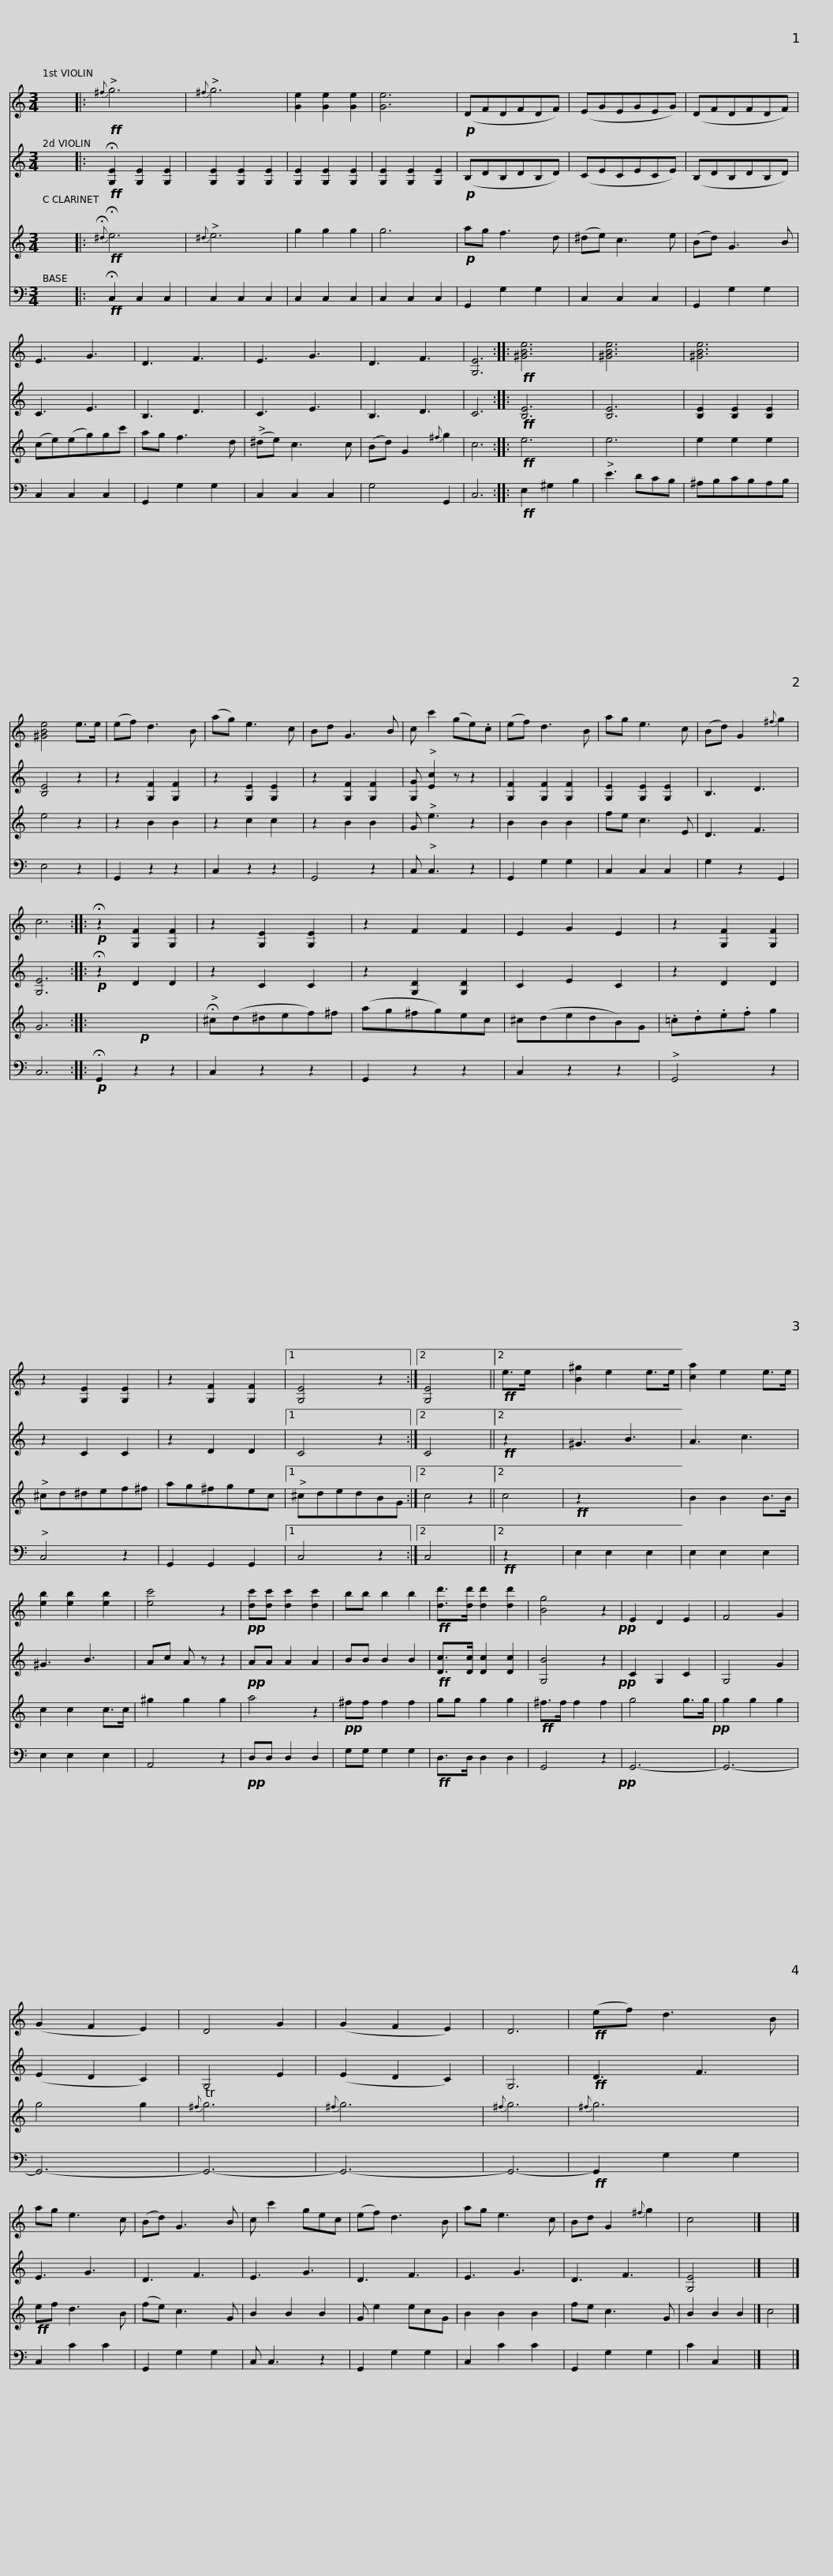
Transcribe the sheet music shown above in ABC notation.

X:1
%%score 1 2 3 4
L:1/8
M:3/4
I:linebreak $
K:C
V:1 treble
V:2 treble
V:3 treble
V:4 bass
V:1
 x6 |:!ff!{^f} g6 |{^f} g6 | [Ge]2 [Ge]2 [Ge]2 | [Ge]6 | %5
!p! (DFDFDF) | (EGEGEG) | (DFDFDF) |$ E3 G3 | D3 F3 | %10
 E3 G3 | D3 F3 | [G,E]6 ::!ff! [^GBe]6 | [^GBe]6 | %15
 [^GBe]6 |$ [^GBe]4 e>e | (ef) d3 B | (ag) e3 c | Bd G3 B | %20
 c c'2 (ge).c | (ef) d3 B | ag e3 c | (Bd) G2{^f} g2 |$ c6 :: %25
!p! !fermata!z2 [G,F]2 [G,F]2 | z2 [G,E]2 [G,E]2 | z2 F2 F2 | E2 G2 E2 | z2 [G,F]2 [G,F]2 | %30
 z2 [G,E]2 [G,E]2 |$ z2 [G,F]2 [G,F]2 |1 [G,E]4 z2 :|2 [G,E]4 x2 ||2!ff! e>e x2 | %35
 [B^g]2 e2 e>e | [ca]2 e2 e>e | [eb]2 [eb]2 [eb]2 | [ec']4 z2 |$!pp! [dc'][dc'] [dc']2 [dc']2 | %40
 bb b2 b2 |!ff! [dd']>[dd'] [dd']2 [dd']2 | [Bg]4 z2!pp! | E2 D2 E2 | F4 G2 | %45
 (G2 F2 E2) | D4 G2 | (G2 F2 E2) |$ D6 |!ff! (ef) d3 B | %50
 ag e3 c | (Bd) G3 B | c c'2 gec | (ef) d3 B | ag e3 c |$ %55
 Bd G2{^f} g2 | c4 x2 |] x4 |] %58
V:2
 x6 |:!ff! !fermata![G,E]2 [G,E]2 [G,E]2 | [G,E]2 [G,E]2 [G,E]2 | [G,E]2 [G,E]2 [G,E]2 | [G,E]2 [G,E]2 [G,E]2 | %5
!p! (B,DB,DB,D) | (CECECE) | (B,DB,DB,D) |$ C3 E3 | B,3 D3 | %10
 C3 E3 | B,3 D3 | C6 ::!ff! [B,E]6 | [B,E]6 | %15
 [B,E]2 [B,E]2 [B,E]2 |$ [B,E]4 z2 | z2 [G,F]2 [G,F]2 | z2 [G,E]2 [G,E]2 | z2 [G,F]2 [G,F]2 | %20
 [G,G] [Ec]2 z z2 | [G,F]2 [G,F]2 [G,F]2 | [G,E]2 [G,E]2 [G,E]2 | B,3 D3 |$ [G,E]6 :: %25
!p! !fermata!z2 D2 D2 | z2 C2 C2 | z2 [G,D]2 [G,D]2 | C2 E2 C2 | z2 D2 D2 | %30
 z2 C2 C2 |$ z2 D2 D2 |1 C4 z2 :|2 C4 x2 ||2!ff! z2 x2 | %35
 ^G3 B3 | A3 c3 | ^G3 B3 | Ac A z z2 |$!pp! AA A2 A2 | %40
 BB B2 B2 |!ff! [Dc]>[Dc] [Dc]2 [Dc]2 | [G,B]4 z2!pp! | C2 G,2 C2 | G,4 G2 | %45
 (E2 D2 C2) | G,4 E2 | (E2 D2 C2) |$ G,6 |!ff! D3 F3 | %50
 E3 G3 | D3 F3 | E3 G3 | D3 F3 | E3 G3 |$ %55
 D3 F3 | [G,E]4 x2 |] x4 |] %58
V:3
 x6 |:!ff!{!fermata!^d} !fermata!e6 |{^d} e6 | g2 g2 g2 | g6 | %5
!p! ag f3 d | (^de) c3 e | (Bd) G3 B |$ (ce)(eg)gc' | ag f3 d | %10
 (^de) c3 c | (Bd) G2{^f} g2 | c6 ::!ff! e6 | e6 | %15
 e2 e2 e2 |$ e4 z2 | z2 B2 B2 | z2 c2 c2 | z2 B2 B2 | %20
 G e3 z2 | B2 B2 B2 | fe c3 E | D3 F3 |$ G6 :: %25
!p! x6 | !fermata!^c(d^def)^f | (ag^fg)ec | ^c(dedB)G | .=c.d.e.f g2 | %30
 ^cd^def^f |$ ag^fgec |1 ^cdedBG :|2 c4 z2 ||2 c4 | %35
!ff! z2 x4 | B2 B2 B>B | c2 c2 c>c | ^g2 g2 g2 |$ a4 z2 | %40
!pp! ^ff f2 f2 | gg g2 g2 |!ff! ^f>f f2 f2 | g4 g>g!pp! | g2 g2 g2 | %45
 g4 g2 |{^f} Tg6 |{^f} g6 |${^f} g6 |{^f} g6 | %50
!ff! ef d3 B | (fe) c3 G | B2 B2 B2 | G e2 ecG | B2 B2 B2 |$ %55
 fe c3 G | B2 B2 B2 |] c4 |] %58
V:4
 x6 |:!ff! !fermata!C,2 C,2 C,2 | C,2 C,2 C,2 | C,2 C,2 C,2 | C,2 C,2 C,2 | %5
 G,,2 G,2 G,2 | C,2 C,2 C,2 | G,,2 G,2 G,2 |$ C,2 C,2 C,2 | G,,2 G,2 G,2 | %10
 C,2 C,2 C,2 | G,4 G,,2 | C,6 ::!ff! E,2 ^G,2 B,2 | E3 DCB, | %15
 ^A,B,CB,A,B, |$ E,4 z2 | G,,2 z2 z2 | C,2 z2 z2 | G,,4 z2 | %20
 C, C,3 z2 | G,,2 G,2 G,2 | C,2 C,2 C,2 | G,2 z2 G,,2 |$ C,6 :: %25
!p! !fermata!G,,2 z2 z2 | C,2 z2 z2 | G,,2 z2 z2 | C,2 z2 z2 | G,,4 z2 | %30
 C,4 z2 |$ G,,2 G,,2 G,,2 |1 C,4 z2 :|2 C,4 x2 ||2!ff! z2 x2 | %35
 E,2 E,2 E,2 | E,2 E,2 E,2 | E,2 E,2 E,2 | A,,4 z2 |$!pp! D,D, D,2 D,2 | %40
 G,G, G,2 G,2 |!ff! D,>D, D,2 D,2 | G,,4 z2!pp! | G,,6- | G,,6- | %45
 G,,6- | G,,6- | G,,6- |$ G,,6- |!ff! G,,2 G,2 G,2 | %50
 C,2 C2 C2 | G,,2 G,2 G,2 | C, C,3 z2 | G,,2 G,2 G,2 | C,2 C2 C2 |$ %55
 G,,2 G,2 G,2 | C2 C,2 x2 |] x4 |] %58
